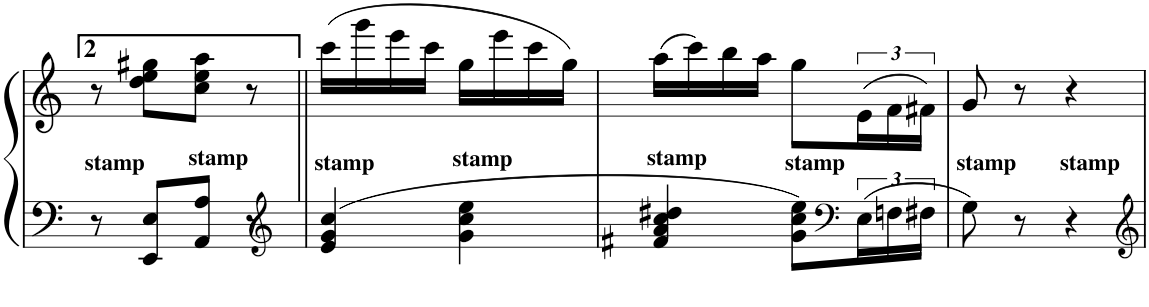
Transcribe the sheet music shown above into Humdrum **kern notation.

**kern	**kern
*part1	*part1
*staff2	*staff1
*I"Piano	*
*I'Pno	*
!!LO:PB:g=z
*clefF4	*clefG2
*k[]	*k[]
*M2/4	*M2/4
=16	=16
!LO:TX:a:B:t=stamp	!
8r	8r
8EE/ 8E/L	8dd\ 8ee\ 8gg#X\L
!LO:TX:a:B:t=stamp	!
8AA/ 8A/J	8cc\ 8ee\ 8aa\J
8r	8r
=17||	=17||
*clefG2	*
!LO:TX:a:B:t=stamp	!
4e/ 4g/ 4cc/	(16ccc\LL
.	16ggg\
.	16eee\
.	16ccc\JJ
!LO:TX:a:B:t=stamp	!
4g\ 4cc\ 4ee\	16gg\LL
.	16eee\
.	16ccc\
.	16gg\JJ)
=18	=18
!LO:TX:a:B:t=stamp	!
4f#X/ 4a/ 4cc/ 4dd#X/	(16aa\LL
.	16ccc\)
.	16bb\
.	16aa\JJ
!LO:TX:a:B:t=stamp	!
8g\ 8cc\ 8ee\L	8gg\L
*clefF4	*
24E\L	(24e\L
24Fn\	24f\
24F#X\JJ	24f#X\JJ)
=19	=19
!LO:TX:a:B:t=stamp	!
8G\	8g/
8r	8r
!LO:TX:a:B:t=stamp	!
4r	4r
=	=
*-	*-
